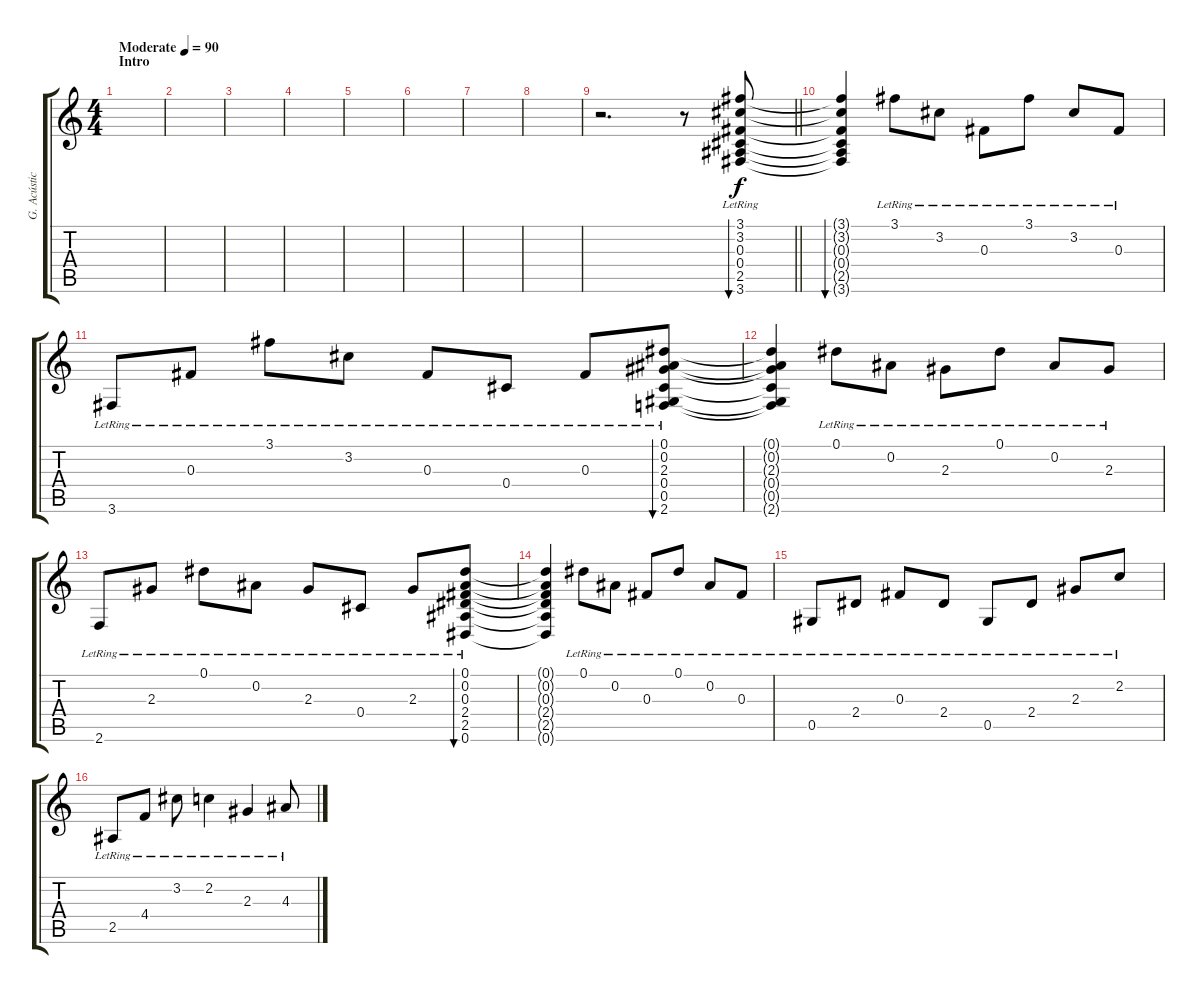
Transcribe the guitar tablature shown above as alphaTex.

\track ("G. Acústica 1" "G. Acústic") {instrument acousticguitarsteel}
\staff {score tabs}
\tuning (Eb4 Bb3 Gb3 Db3 Ab2 Eb2) {hide}
\ts (4 4)
\section ("" "Intro")
\tempo (90 "Moderate")
\clef g2
\ks c
|
|
|
|
|
|
|
|
\barLineRight lightlight
r.2{d} r.8 (3.1{lr} 3.2{lr} 0.3{lr} 0.4{lr} 2.5{lr} 3.6{lr}).8{bu 120} |
(3.1{t} 3.2{t} 0.3{t} 0.4{t} 2.5{t} 3.6{t}).4{bu 240} 3.1{lr}.8 3.2{lr}.8 0.3{lr}.8 3.1{lr}.8 3.2{lr}.8 0.3{lr}.8 |
3.6{lr}.8 0.3{lr}.8 3.1{lr}.8 3.2{lr}.8 0.3{lr}.8 0.4{lr}.8 0.3{lr}.8 (0.1{lr} 0.2{lr} 2.3{lr} 0.4{lr} 0.5{lr} 2.6{lr}).8{bu 240} |
(0.1{t} 0.2{t} 2.3{t} 0.4{t} 0.5{t} 2.6{t}).4 0.1{lr}.8 0.2{lr}.8 2.3{lr}.8 0.1{lr}.8 0.2{lr}.8 2.3{lr}.8 |
2.6{lr}.8 2.3{lr}.8 0.1{lr}.8 0.2{lr}.8 2.3{lr}.8 0.4{lr}.8 2.3{lr}.8 (0.1{lr} 0.2{lr} 0.3{lr} 2.4{lr} 2.5{lr} 0.6{lr}).8{bu 240} |
(0.1{t} 0.2{t} 0.3{t} 2.4{t} 2.5{t} 0.6{t}).4 0.1{lr}.8 0.2{lr}.8 0.3{lr}.8 0.1{lr}.8 0.2{lr}.8 0.3{lr}.8 |
0.5{lr}.8 2.4{lr}.8 0.3{lr}.8 2.4{lr}.8 0.5{lr}.8 2.4{lr}.8 2.3{lr}.8 2.2{lr}.8 |
2.5{lr}.8 4.4{lr}.8 3.2{lr}.8 2.2{lr}.4 2.3{lr}.4 4.3{lr}.8
